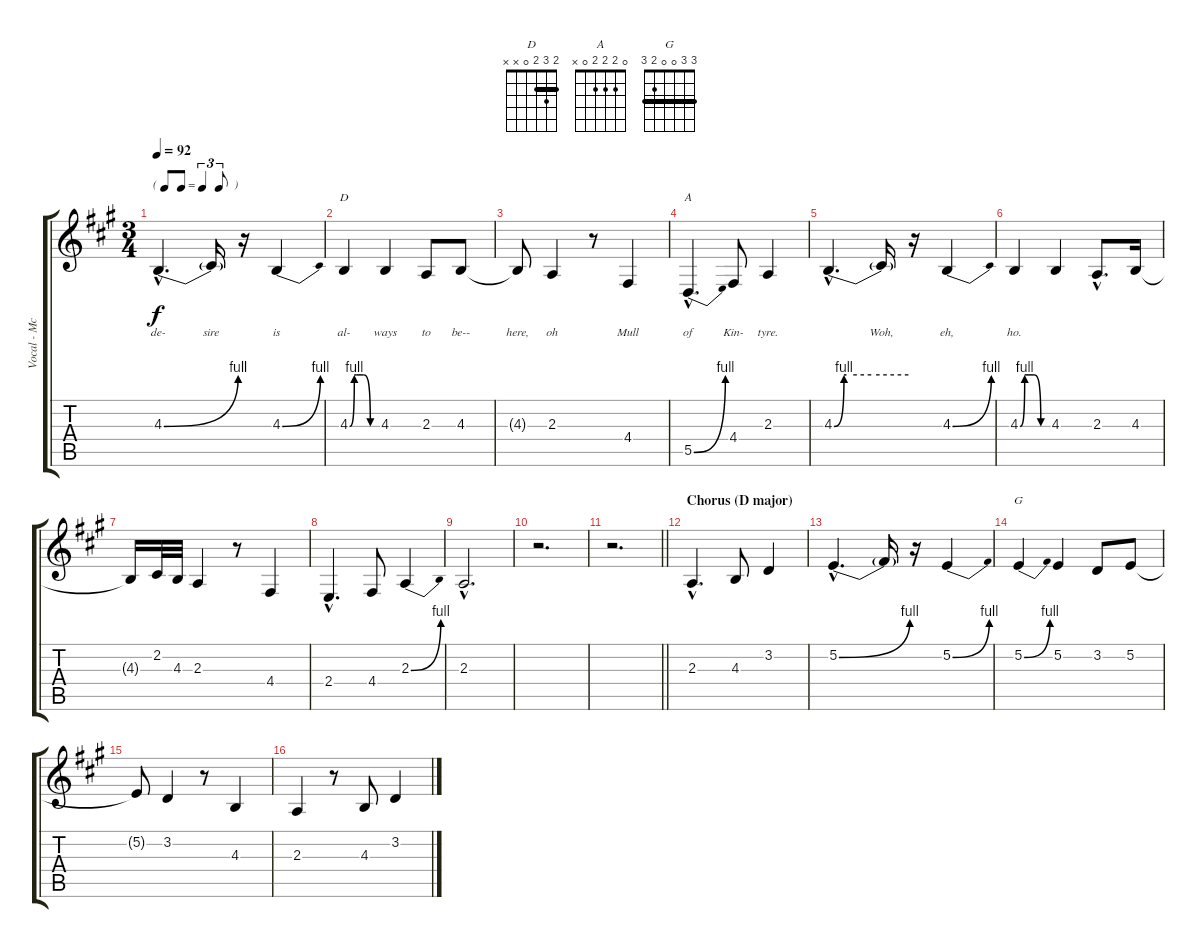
\track ("Vocal - McCartney" "Vocal - Mc") {instrument altosax}
\staff {score tabs}
\tuning (E4 B3 G3 D3 A2 E2) {hide}
\chord ("D" 2 3 2 0 x x) {barre 2}
\chord ("A" 0 2 2 2 0 x)
\chord ("G" 3 3 0 0 2 3) {barre 3}
\ts (3 4)
\tf triplet8th
\tempo 92
\clef g2
\ks a
4.3{be (bend 0 0 60 4) hac}.4{d lyrics (0 "de-") lyrics (1 "") lyrics (2 "") lyrics (3 "") lyrics (4 "") dy f} 4.3{t}.16{lyrics (0 "sire") lyrics (1 "") lyrics (2 "") lyrics (3 "") lyrics (4 "")} r.16 4.3{be (bend 0 0 60 4)}.4{lyrics (0 "is") lyrics (1 "") lyrics (2 "") lyrics (3 "") lyrics (4 "")} |
4.3{be (custom 0 0 10 4 15 4 30 4 45 0 60 0)}.4{ch "D" lyrics (0 "al-") lyrics (1 "") lyrics (2 "") lyrics (3 "") lyrics (4 "")} 4.3.4{lyrics (0 "ways") lyrics (1 "") lyrics (2 "") lyrics (3 "") lyrics (4 "")} 2.3.8{lyrics (0 "to") lyrics (1 "") lyrics (2 "") lyrics (3 "") lyrics (4 "")} 4.3.8{lyrics (0 "be--") lyrics (1 "") lyrics (2 "") lyrics (3 "") lyrics (4 "")} |
4.3{t}.8{lyrics (0 "here,") lyrics (1 "") lyrics (2 "") lyrics (3 "") lyrics (4 "")} 2.3.4{lyrics (0 "oh") lyrics (1 "") lyrics (2 "") lyrics (3 "") lyrics (4 "")} r.8 4.4.4{lyrics (0 "Mull") lyrics (1 "") lyrics (2 "") lyrics (3 "") lyrics (4 "")} |
5.5{be (bend 0 0 60 4) hac}.4{d ch "A" lyrics (0 "of") lyrics (1 "") lyrics (2 "") lyrics (3 "") lyrics (4 "")} 4.4.8{lyrics (0 "Kin-") lyrics (1 "") lyrics (2 "") lyrics (3 "") lyrics (4 "")} 2.3.4{lyrics (0 "tyre.") lyrics (1 "") lyrics (2 "") lyrics (3 "") lyrics (4 "")} |
4.3{be (custom 0 0 8 4 10 4 30 4 60 4) hac}.4{d lyrics (0 "") lyrics (1 "") lyrics (2 "") lyrics (3 "") lyrics (4 "")} 4.3{t}.16{lyrics (0 "Woh,") lyrics (1 "") lyrics (2 "") lyrics (3 "") lyrics (4 "")} r.16 4.3{be (bend 0 0 60 4)}.4{lyrics (0 "eh,") lyrics (1 "") lyrics (2 "") lyrics (3 "") lyrics (4 "")} |
4.3{be (custom 0 0 10 4 15 4 30 4 45 0 60 0)}.4{lyrics (0 "ho.") lyrics (1 "") lyrics (2 "") lyrics (3 "") lyrics (4 "")} 4.3.4 2.3{hac}.8{d} 4.3.16 |
4.3{t}.16 2.2.32 4.3.32 2.3.4 r.8 4.4.4 |
2.4{hac}.4{d} 4.4.8 2.3{be (bend 0 0 60 4)}.4 |
2.3{hac}.2{d} |
r.2{d} |
\barLineRight lightlight
r.2{d} |
\section ("" "Chorus (D major)")
2.3{hac}.4{d} 4.3.8 3.2.4 |
5.2{be (bend 0 0 60 4) hac}.4{d} 5.2{t}.16 r.16 5.2{be (bend 0 0 60 4)}.4 |
5.2{be (bend 0 0 60 4)}.4{ch "G"} 5.2.4 3.2.8 5.2.8 |
5.2{t}.8 3.2.4 r.8 4.3.4 |
2.3.4 r.8 4.3.8 3.2.4
